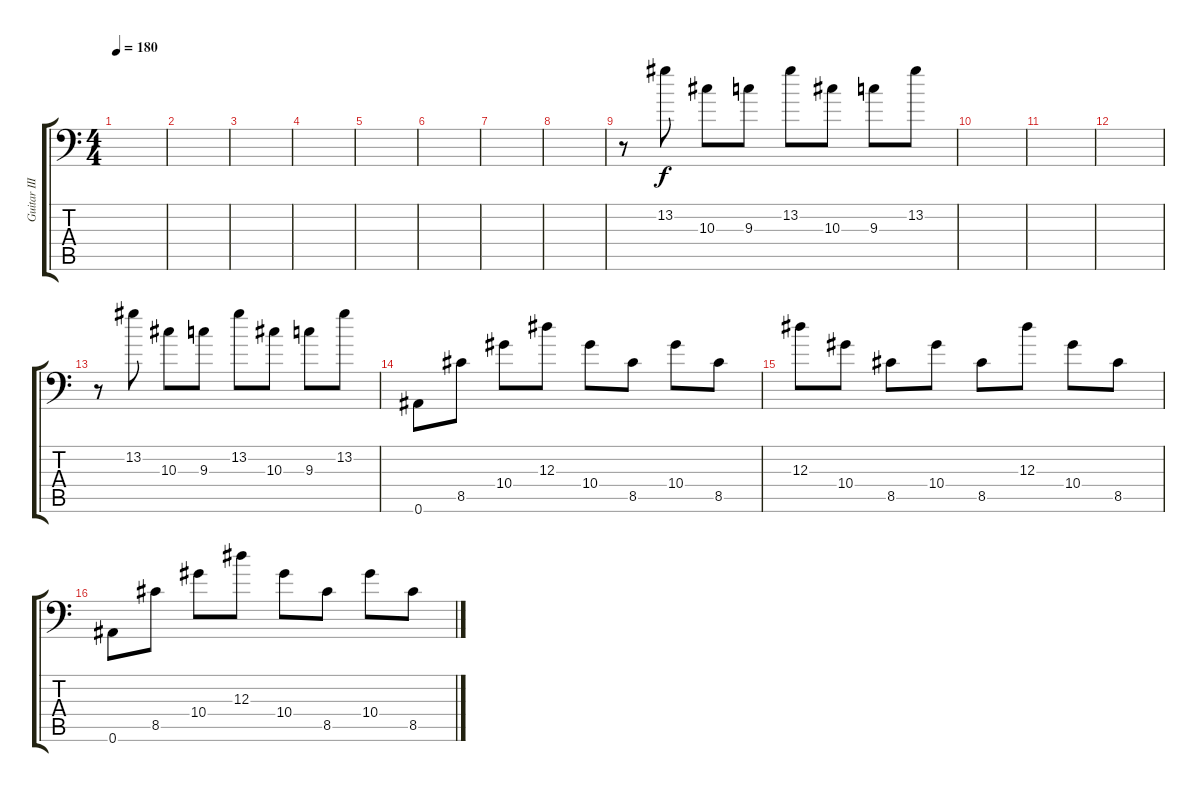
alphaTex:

\track ("Guitar III" "Guitar III") {instrument distortionguitar}
\staff {score tabs}
\tuning (C4 G3 Eb3 Bb2 F2 Bb1) {hide}
\ts (4 4)
\tempo 180
\clef f4
\ks c
|
|
|
|
|
|
|
|
r.8 13.2.8 10.3.8 9.3.8 13.2.8 10.3.8 9.3.8 13.2.8 |
|
|
|
r.8 13.2.8 10.3.8 9.3.8 13.2.8 10.3.8 9.3.8 13.2.8 |
0.6.8 8.5.8 10.4.8 12.3.8 10.4.8 8.5.8 10.4.8 8.5.8 |
12.3.8 10.4.8 8.5.8 10.4.8 8.5.8 12.3.8 10.4.8 8.5.8 |
0.6.8 8.5.8 10.4.8 12.3.8 10.4.8 8.5.8 10.4.8 8.5.8
